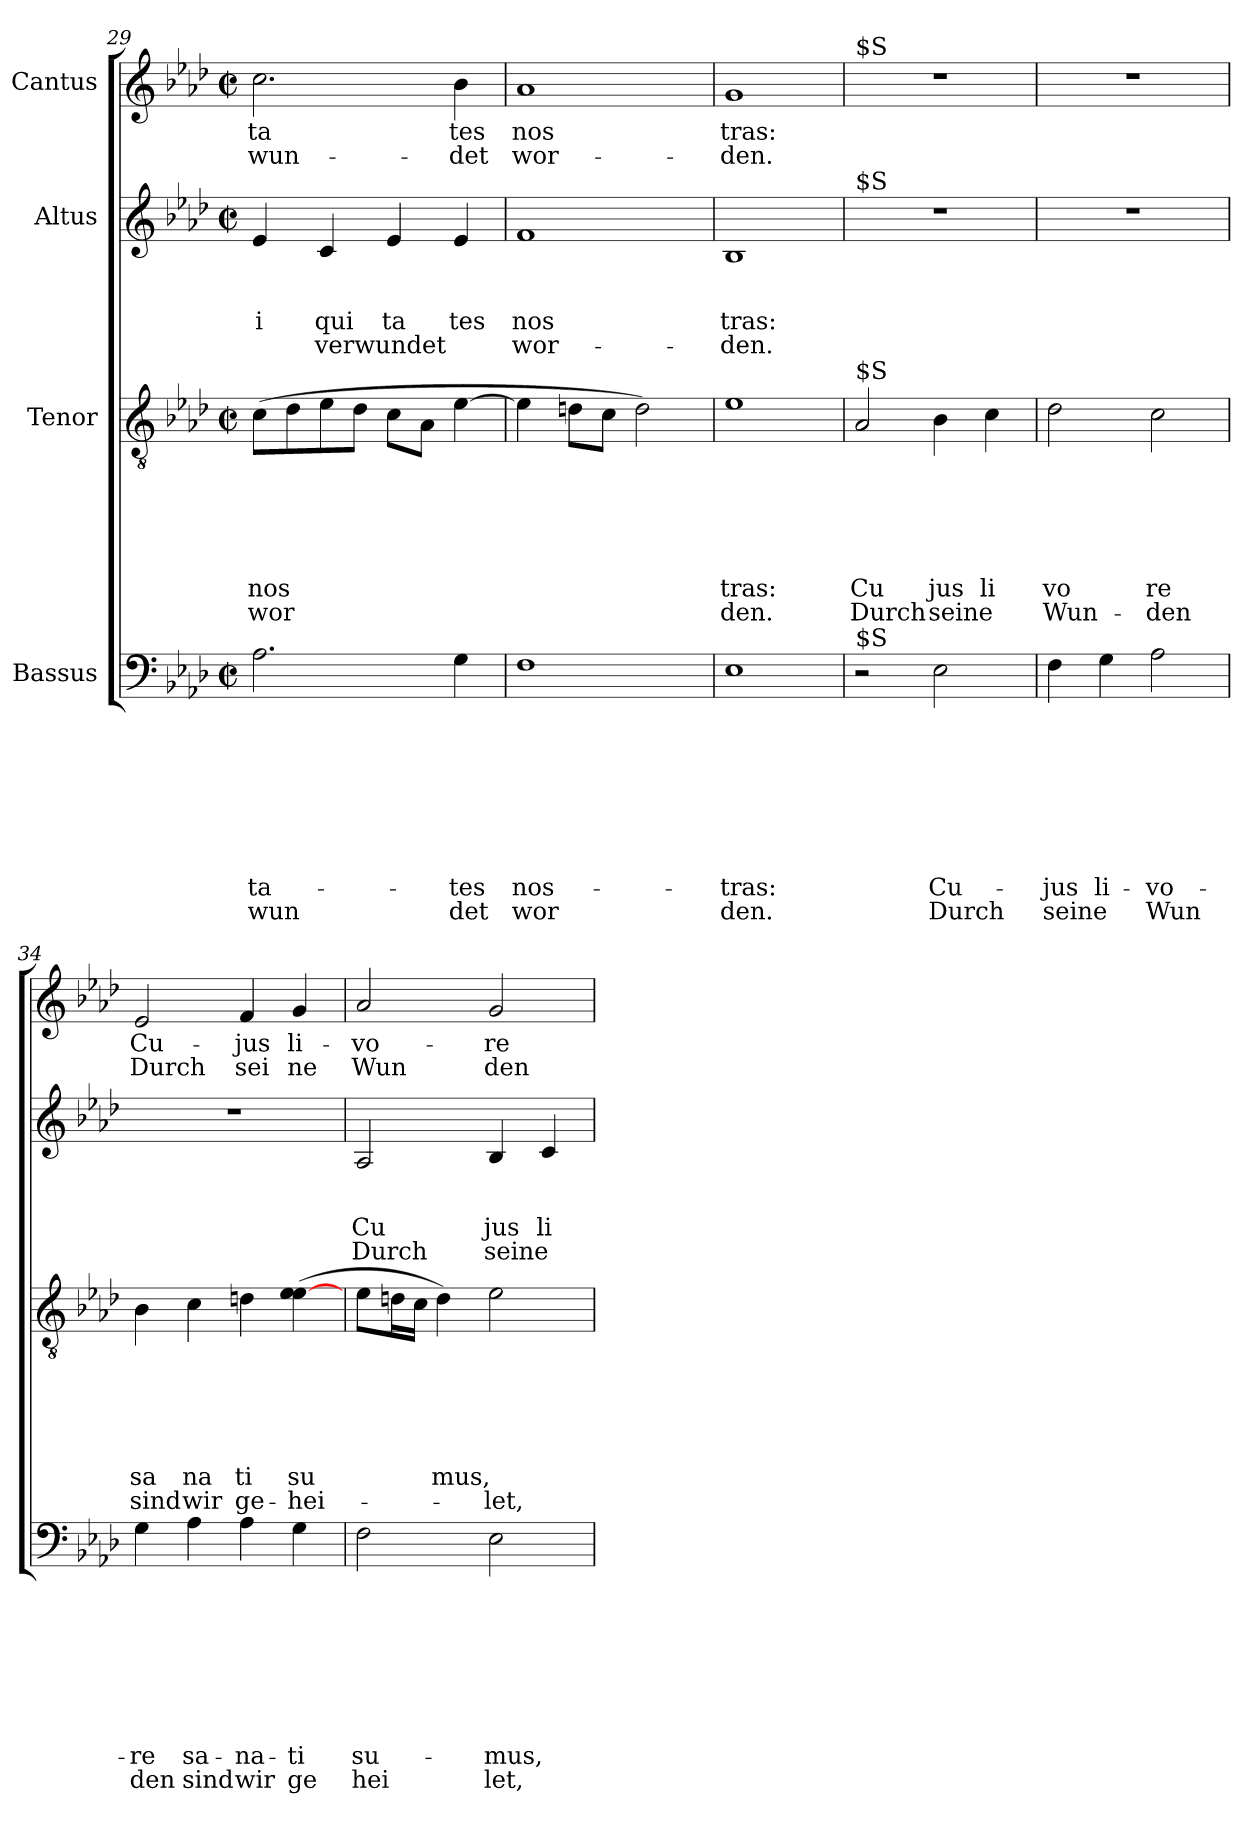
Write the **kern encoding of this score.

**kern	**text	**text	**text	**text	**text	**text	**text	**text	**text	**kern	**text	**text	**text	**text	**text	**text	**text	**kern	**text	**text	**text	**text	**kern	**text	**text
*part4	*part4	*part4	*part4	*part4	*part4	*part4	*part4	*part4	*part4	*part3	*part3	*part3	*part3	*part3	*part3	*part3	*part3	*part2	*part2	*part2	*part2	*part2	*part1	*part1	*part1
*staff4	*staff4	*staff4	*staff4	*staff4	*staff4	*staff4	*staff4	*staff4	*staff4	*staff3	*staff3	*staff3	*staff3	*staff3	*staff3	*staff3	*staff3	*staff2	*staff2	*staff2	*staff2	*staff2	*staff1	*staff1	*staff1
*I"Bassus	*	*	*	*	*	*	*	*	*	*I"Tenor	*	*	*	*	*	*	*	*I"Altus	*	*	*	*	*I"Cantus	*	*
*clefF4	*	*	*	*	*	*	*	*	*	*clefGv2	*	*	*	*	*	*	*	*clefG2	*	*	*	*	*clefG2	*	*
*k[b-e-a-d-]	*	*	*	*	*	*	*	*	*	*k[b-e-a-d-]	*	*	*	*	*	*	*	*k[b-e-a-d-]	*	*	*	*	*k[b-e-a-d-]	*	*
*A-:	*	*	*	*	*	*	*	*	*	*A-:	*	*	*	*	*	*	*	*A-:	*	*	*	*	*A-:	*	*
*M2/2	*	*	*	*	*	*	*	*	*	*M2/2	*	*	*	*	*	*	*	*M2/2	*	*	*	*	*M2/2	*	*
*met(c|)	*	*	*	*	*	*	*	*	*	*met(c|)	*	*	*	*	*	*	*	*met(c|)	*	*	*	*	*met(c|)	*	*
=29	=29	=29	=29	=29	=29	=29	=29	=29	=29	=29	=29	=29	=29	=29	=29	=29	=29	=29	=29	=29	=29	=29	=29	=29	=29
!	!	!	!	!	!	!	!	!LO:LY:b:rj	!LO:LY:b:rj	!	!	!	!	!	!	!LO:LY:b:rj	!LO:LY:b:rj	!	!	!	!LO:LY:b:rj	!	!	!LO:LY:a:rj	!LO:LY:b:rj
2.A-\	.	.	.	.	.	.	.	-ta-	wun	(>8c\L	.	.	.	.	.	nos	wor	4e-/	.	.	i	.	2.cc\	ta	-wun-
.	.	.	.	.	.	.	.	.	.	8d-\	.	.	.	.	.	.	.	.	.	.	.	.	.	.	.
!	!	!	!	!	!	!	!	!	!	!	!	!	!	!	!	!	!	!	!	!	!LO:LY:b:rj	!LO:LY:b:rj	!	!	!
.	.	.	.	.	.	.	.	.	.	8e-\	.	.	.	.	.	.	.	4c/	.	.	qui	verwundet	.	.	.
.	.	.	.	.	.	.	.	.	.	8d-\J	.	.	.	.	.	.	.	.	.	.	.	.	.	.	.
!	!	!	!	!	!	!	!	!	!	!	!	!	!	!	!	!	!	!	!	!	!LO:LY:b:rj	!	!	!	!
.	.	.	.	.	.	.	.	.	.	8c\L	.	.	.	.	.	.	.	4e-/	.	.	ta	.	.	.	.
.	.	.	.	.	.	.	.	.	.	8A-\J	.	.	.	.	.	.	.	.	.	.	.	.	.	.	.
!	!	!	!	!	!	!	!	!LO:LY:b:rj	!LO:LY:b:rj	!	!	!	!	!	!	!	!	!	!	!	!LO:LY:b:rj	!	!	!LO:LY:a:rj	!LO:LY:b:rj
4G\	.	.	.	.	.	.	.	-tes	det	[>4e-\	.	.	.	.	.	.	.	4e-/	.	.	tes	.	4b-\	tes	-det
=30	=30	=30	=30	=30	=30	=30	=30	=30	=30	=30	=30	=30	=30	=30	=30	=30	=30	=30	=30	=30	=30	=30	=30	=30	=30
!	!	!	!	!	!	!	!	!LO:LY:b:rj	!LO:LY:b:rj	!	!	!	!	!	!	!	!	!	!	!	!LO:LY:b:rj	!LO:LY:b:rj	!	!LO:LY:a:rj	!LO:LY:b:rj
1F	.	.	.	.	.	.	.	nos-	wor	4e-\]	.	.	.	.	.	.	.	1f	.	.	nos	wor-	1a-	nos	wor-
.	.	.	.	.	.	.	.	.	.	8dn\L	.	.	.	.	.	.	.	.	.	.	.	.	.	.	.
.	.	.	.	.	.	.	.	.	.	8c\J	.	.	.	.	.	.	.	.	.	.	.	.	.	.	.
.	.	.	.	.	.	.	.	.	.	2d\)	.	.	.	.	.	.	.	.	.	.	.	.	.	.	.
=31	=31	=31	=31	=31	=31	=31	=31	=31	=31	=31	=31	=31	=31	=31	=31	=31	=31	=31	=31	=31	=31	=31	=31	=31	=31
!	!	!	!	!	!	!	!	!LO:LY:b:rj	!LO:LY:b:rj	!	!	!	!	!	!	!LO:LY:b:rj	!LO:LY:b:rj	!	!	!	!LO:LY:b:rj	!LO:LY:b:rj	!	!LO:LY:a:rj	!LO:LY:b:rj
1E-	.	.	.	.	.	.	.	-tras:	den.	1e-	.	.	.	.	.	tras:	den.	1B-	.	.	tras:	-den.	1g	tras:	-den.
!!LO:LB:g=z
=32	=32	=32	=32	=32	=32	=32	=32	=32	=32	=32	=32	=32	=32	=32	=32	=32	=32	=32	=32	=32	=32	=32	=32	=32	=32
!	!	!	!	!	!	!	!	!	!	!	!	!	!	!	!	!	!	!	!	!	!	!	!LO:TX:a:t=$S	!	!
!	!	!	!	!	!	!	!	!	!	!	!	!	!	!	!	!	!	!LO:TX:a:t=$S	!	!	!	!	!	!	!
!	!	!	!	!	!	!	!	!	!	!LO:TX:a:t=$S	!	!	!	!	!	!	!	!	!	!	!	!	!	!	!
!LO:TX:a:t=$S	!	!	!	!	!	!	!	!	!	!	!	!	!	!	!	!	!	!	!	!	!	!	!	!	!
!	!	!	!	!	!	!	!	!	!	!	!	!	!	!	!	!LO:LY:b:rj	!LO:LY:b:rj	!	!	!	!	!	!	!	!
2r	.	.	.	.	.	.	.	.	.	2A-/	.	.	.	.	.	Cu	Durch	1r	.	.	.	.	1r	.	.
!	!	!	!	!	!	!	!	!LO:LY:b:rj	!LO:LY:b:rj	!	!	!	!	!	!	!LO:LY:b:rj	!LO:LY:b:rj	!	!	!	!	!	!	!	!
2E-\	.	.	.	.	.	.	.	Cu-	Durch	4B-\	.	.	.	.	.	jus	seine	.	.	.	.	.	.	.	.
!	!	!	!	!	!	!	!	!	!	!	!	!	!	!	!	!LO:LY:b:rj	!	!	!	!	!	!	!	!	!
.	.	.	.	.	.	.	.	.	.	4c\	.	.	.	.	.	li	.	.	.	.	.	.	.	.	.
=33	=33	=33	=33	=33	=33	=33	=33	=33	=33	=33	=33	=33	=33	=33	=33	=33	=33	=33	=33	=33	=33	=33	=33	=33	=33
!	!	!	!	!	!	!	!	!LO:LY:b:rj	!LO:LY:b:rj	!	!	!	!	!	!	!LO:LY:b:rj	!LO:LY:b:rj	!	!	!	!	!	!	!	!
4F\	.	.	.	.	.	.	.	-jus	seine	2d-\	.	.	.	.	.	vo	Wun-	1r	.	.	.	.	1r	.	.
!	!	!	!	!	!	!	!	!LO:LY:b:rj	!	!	!	!	!	!	!	!	!	!	!	!	!	!	!	!	!
4G\	.	.	.	.	.	.	.	li-	.	.	.	.	.	.	.	.	.	.	.	.	.	.	.	.	.
!	!	!	!	!	!	!	!	!LO:LY:b:rj	!LO:LY:b:rj	!	!	!	!	!	!	!LO:LY:b:rj	!LO:LY:b:rj	!	!	!	!	!	!	!	!
2A-\	.	.	.	.	.	.	.	-vo-	Wun	2c\	.	.	.	.	.	re	-den	.	.	.	.	.	.	.	.
=34	=34	=34	=34	=34	=34	=34	=34	=34	=34	=34	=34	=34	=34	=34	=34	=34	=34	=34	=34	=34	=34	=34	=34	=34	=34
!	!	!	!	!	!	!	!	!LO:LY:b:rj	!LO:LY:b:rj	!	!	!	!	!	!	!LO:LY:b:rj	!LO:LY:b:rj	!	!	!	!	!	!	!LO:LY:b:rj	!LO:LY:b:rj
4G\	.	.	.	.	.	.	.	-re	den	4B-\	.	.	.	.	.	sa	sind	1r	.	.	.	.	2e-/	Cu-	Durch
!	!	!	!	!	!	!	!	!LO:LY:b:rj	!LO:LY:b:rj	!	!	!	!	!	!	!LO:LY:b:rj	!LO:LY:b:rj	!	!	!	!	!	!	!	!
4A-\	.	.	.	.	.	.	.	sa-	sind	4c\	.	.	.	.	.	na	wir	.	.	.	.	.	.	.	.
!	!	!	!	!	!	!	!	!LO:LY:b:rj	!LO:LY:b:rj	!	!	!	!	!	!	!LO:LY:b:rj	!LO:LY:b:rj	!	!	!	!	!	!	!LO:LY:b:rj	!LO:LY:b:rj
4A-\	.	.	.	.	.	.	.	-na-	wir	4dn\	.	.	.	.	.	ti	ge-	.	.	.	.	.	4f/	-jus	sei
!	!	!	!	!	!	!	!	!LO:LY:b:rj	!LO:LY:b:rj	!	!	!	!	!	!	!LO:LY:b:rj	!LO:LY:b:rj	!	!	!	!	!	!	!LO:LY:b:rj	!LO:LY:b:rj
4G\	.	.	.	.	.	.	.	-ti	ge	(>4e-\ [>4e-\	.	.	.	.	.	su	-hei-	.	.	.	.	.	4g/	li-	ne
=35	=35	=35	=35	=35	=35	=35	=35	=35	=35	=35	=35	=35	=35	=35	=35	=35	=35	=35	=35	=35	=35	=35	=35	=35	=35
!	!	!	!	!	!	!	!	!LO:LY:b:rj	!LO:LY:b:rj	!	!	!	!	!	!	!	!	!	!	!	!LO:LY:b:rj	!LO:LY:b:rj	!	!LO:LY:b:rj	!LO:LY:b:rj
2F\	.	.	.	.	.	.	.	su-	hei	8e-\L	.	.	.	.	.	.	.	2A-/	.	.	Cu	Durch	2a-/	-vo-	Wun
.	.	.	.	.	.	.	.	.	.	16dn\L	.	.	.	.	.	.	.	.	.	.	.	.	.	.	.
.	.	.	.	.	.	.	.	.	.	16c\JJ	.	.	.	.	.	.	.	.	.	.	.	.	.	.	.
!	!	!	!	!	!	!	!	!	!	!	!	!	!	!	!	!LO:LY:b:rj	!	!	!	!	!	!	!	!	!
.	.	.	.	.	.	.	.	.	.	4d\)	.	.	.	.	.	mus,	.	.	.	.	.	.	.	.	.
!	!	!	!	!	!	!	!	!LO:LY:b:rj	!LO:LY:b:rj	!	!	!	!	!	!	!	!LO:LY:b:rj	!	!	!	!LO:LY:b:rj	!LO:LY:b:rj	!	!LO:LY:b:rj	!LO:LY:b:rj
2E-\	.	.	.	.	.	.	.	-mus,	let,	2e-\	.	.	.	.	.	.	-let,	4B-/	.	.	jus	seine	2g/	-re	den
!	!	!	!	!	!	!	!	!	!	!	!	!	!	!	!	!	!	!	!	!	!LO:LY:b:rj	!	!	!	!
.	.	.	.	.	.	.	.	.	.	.	.	.	.	.	.	.	.	4c/	.	.	li	.	.	.	.
=	=	=	=	=	=	=	=	=	=	=	=	=	=	=	=	=	=	=	=	=	=	=	=	=	=
*-	*-	*-	*-	*-	*-	*-	*-	*-	*-	*-	*-	*-	*-	*-	*-	*-	*-	*-	*-	*-	*-	*-	*-	*-	*-
